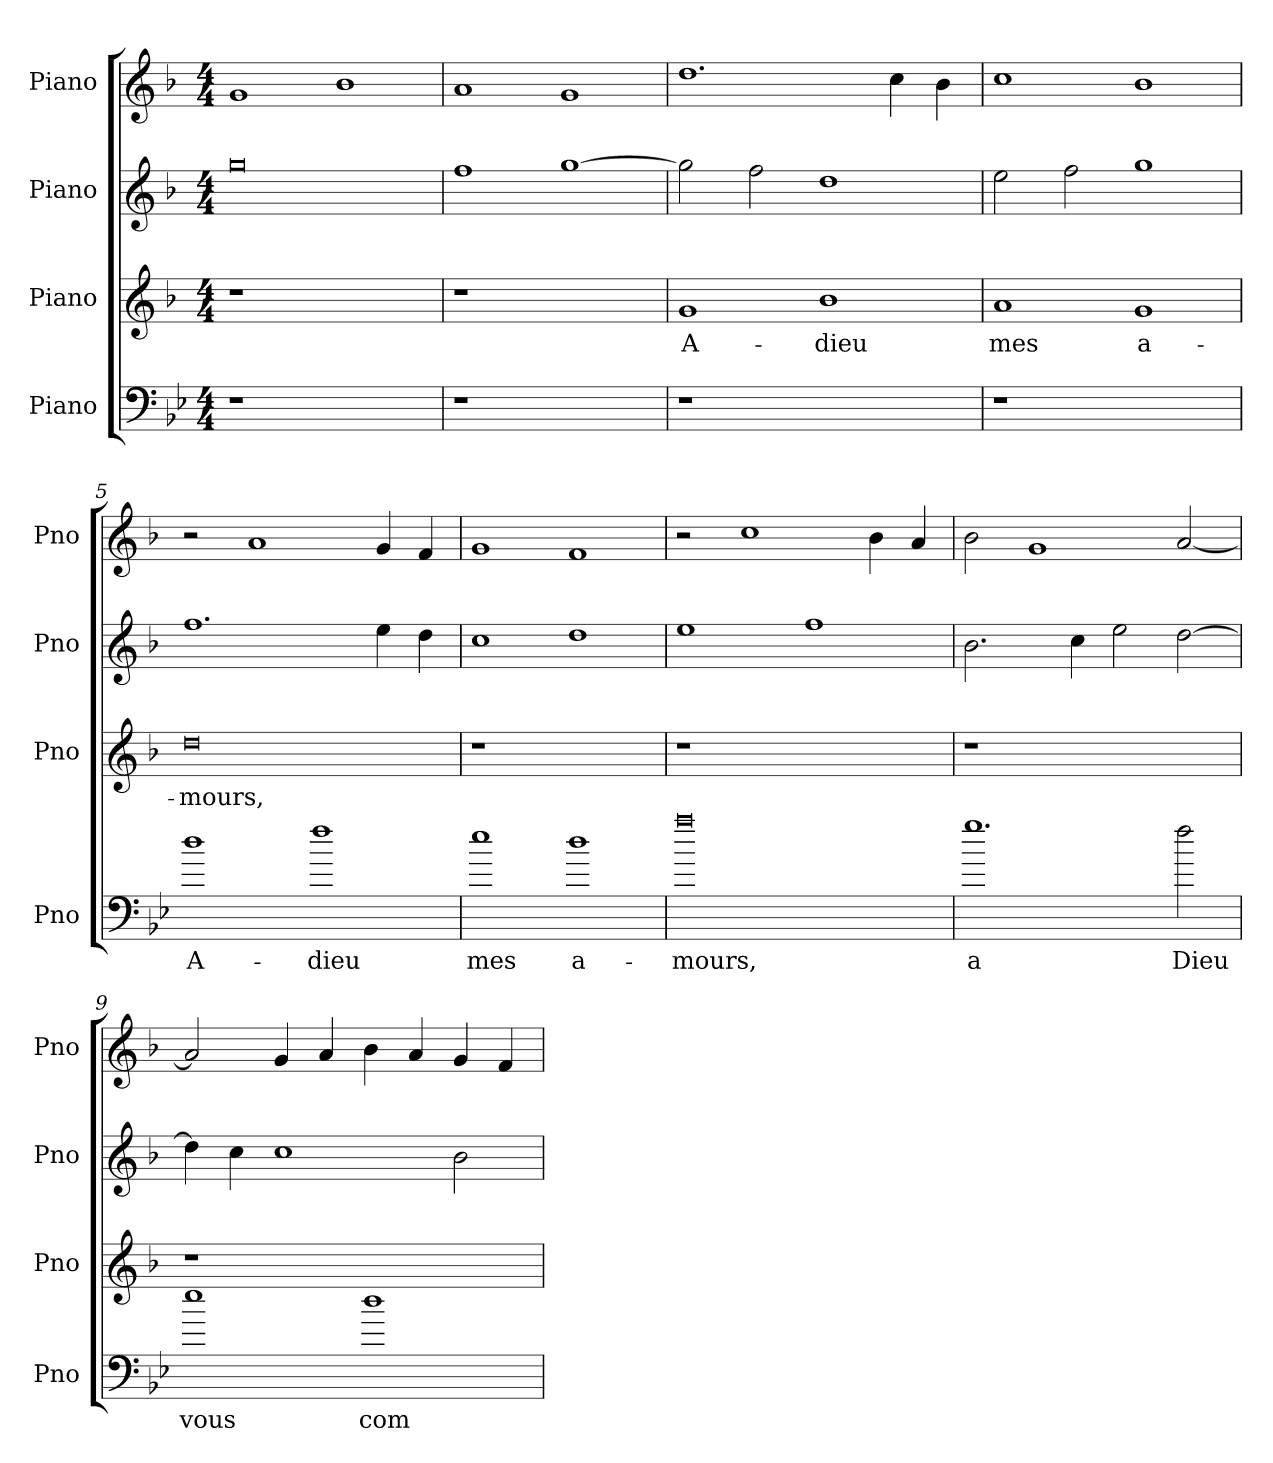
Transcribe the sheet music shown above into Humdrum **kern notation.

**kern	**text	**kern	**text	**kern	**kern
*part4	*part4	*part3	*part3	*part2	*part1
*staff4	*staff4	*staff3	*staff3	*staff2	*staff1
*I"Piano	*	*I"Piano	*	*I"Piano	*I"Piano
*I'Pno	*	*I'Pno	*	*I'Pno	*I'Pno
*clefF4	*	*clefG2	*	*clefG2	*clefG2
*k[b-e-]	*	*k[b-]	*	*k[b-]	*k[b-]
*M4/4	*	*M4/4	*	*M4/4	*M4/4
=1	=1	=1	=1	=1	=1
1r	.	1r	.	0gg	1g
1ryy	.	1ryy	.	.	1b-
=2	=2	=2	=2	=2	=2
1r	.	1r	.	1ff	1a
1ryy	.	1ryy	.	[1gg	1g
=3	=3	=3	=3	=3	=3
!	!	!	!LO:LY:b	!	!
1r	.	1g	A-	2gg\]	1.dd
.	.	.	.	2ff\	.
!	!	!	!LO:LY:b	!	!
1ryy	.	1b-	-dieu	1dd	.
.	.	.	.	.	4cc\
.	.	.	.	.	4b-\
=4	=4	=4	=4	=4	=4
!	!	!	!LO:LY:b	!	!
1r	.	1a	mes	2ee\	1cc
.	.	.	.	2ff\	.
!	!	!	!LO:LY:b	!	!
1ryy	.	1g	a-	1gg	1b-
=5	=5	=5	=5	=5	=5
!	!LO:LY:b	!	!LO:LY:b	!	!
1dd	A-	0dd	-mours,	1.ff	2r
.	.	.	.	.	1a
!	!LO:LY:b	!	!	!	!
1ff	-dieu	.	.	.	.
.	.	.	.	4ee\	4g/
.	.	.	.	4dd\	4f/
=6	=6	=6	=6	=6	=6
!	!LO:LY:b	!	!	!	!
1ee-	mes	1r	.	1cc	1g
!	!LO:LY:b	!	!	!	!
1dd	a-	1ryy	.	1dd	1f
=7	=7	=7	=7	=7	=7
!	!LO:LY:b	!	!	!	!
0aa	-mours,	1r	.	1ee	2r
.	.	.	.	.	1cc
.	.	1ryy	.	1ff	.
.	.	.	.	.	4b-\
.	.	.	.	.	4a/
!!LO:LB:g=z
=8	=8	=8	=8	=8	=8
!	!LO:LY:b	!	!	!	!
1.gg	a	1r	.	2.b-\	2b-\
.	.	.	.	.	1g
.	.	.	.	4cc\	.
.	.	1ryy	.	2ee\	.
!	!LO:LY:b	!	!	!	!
2ff\	Dieu	.	.	[2dd\	[2a/
=9	=9	=9	=9	=9	=9
!	!LO:LY:b	!	!	!	!
1ee-	vous	1r	.	4dd\]	2a/]
.	.	.	.	4cc\	.
.	.	.	.	1cc	4g/
.	.	.	.	.	4a/
!	!LO:LY:b	!	!	!	!
1dd	com-	1ryy	.	.	4b-\
.	.	.	.	.	4a/
.	.	.	.	2b-\	4g/
.	.	.	.	.	4f/
=	=	=	=	=	=
*-	*-	*-	*-	*-	*-
